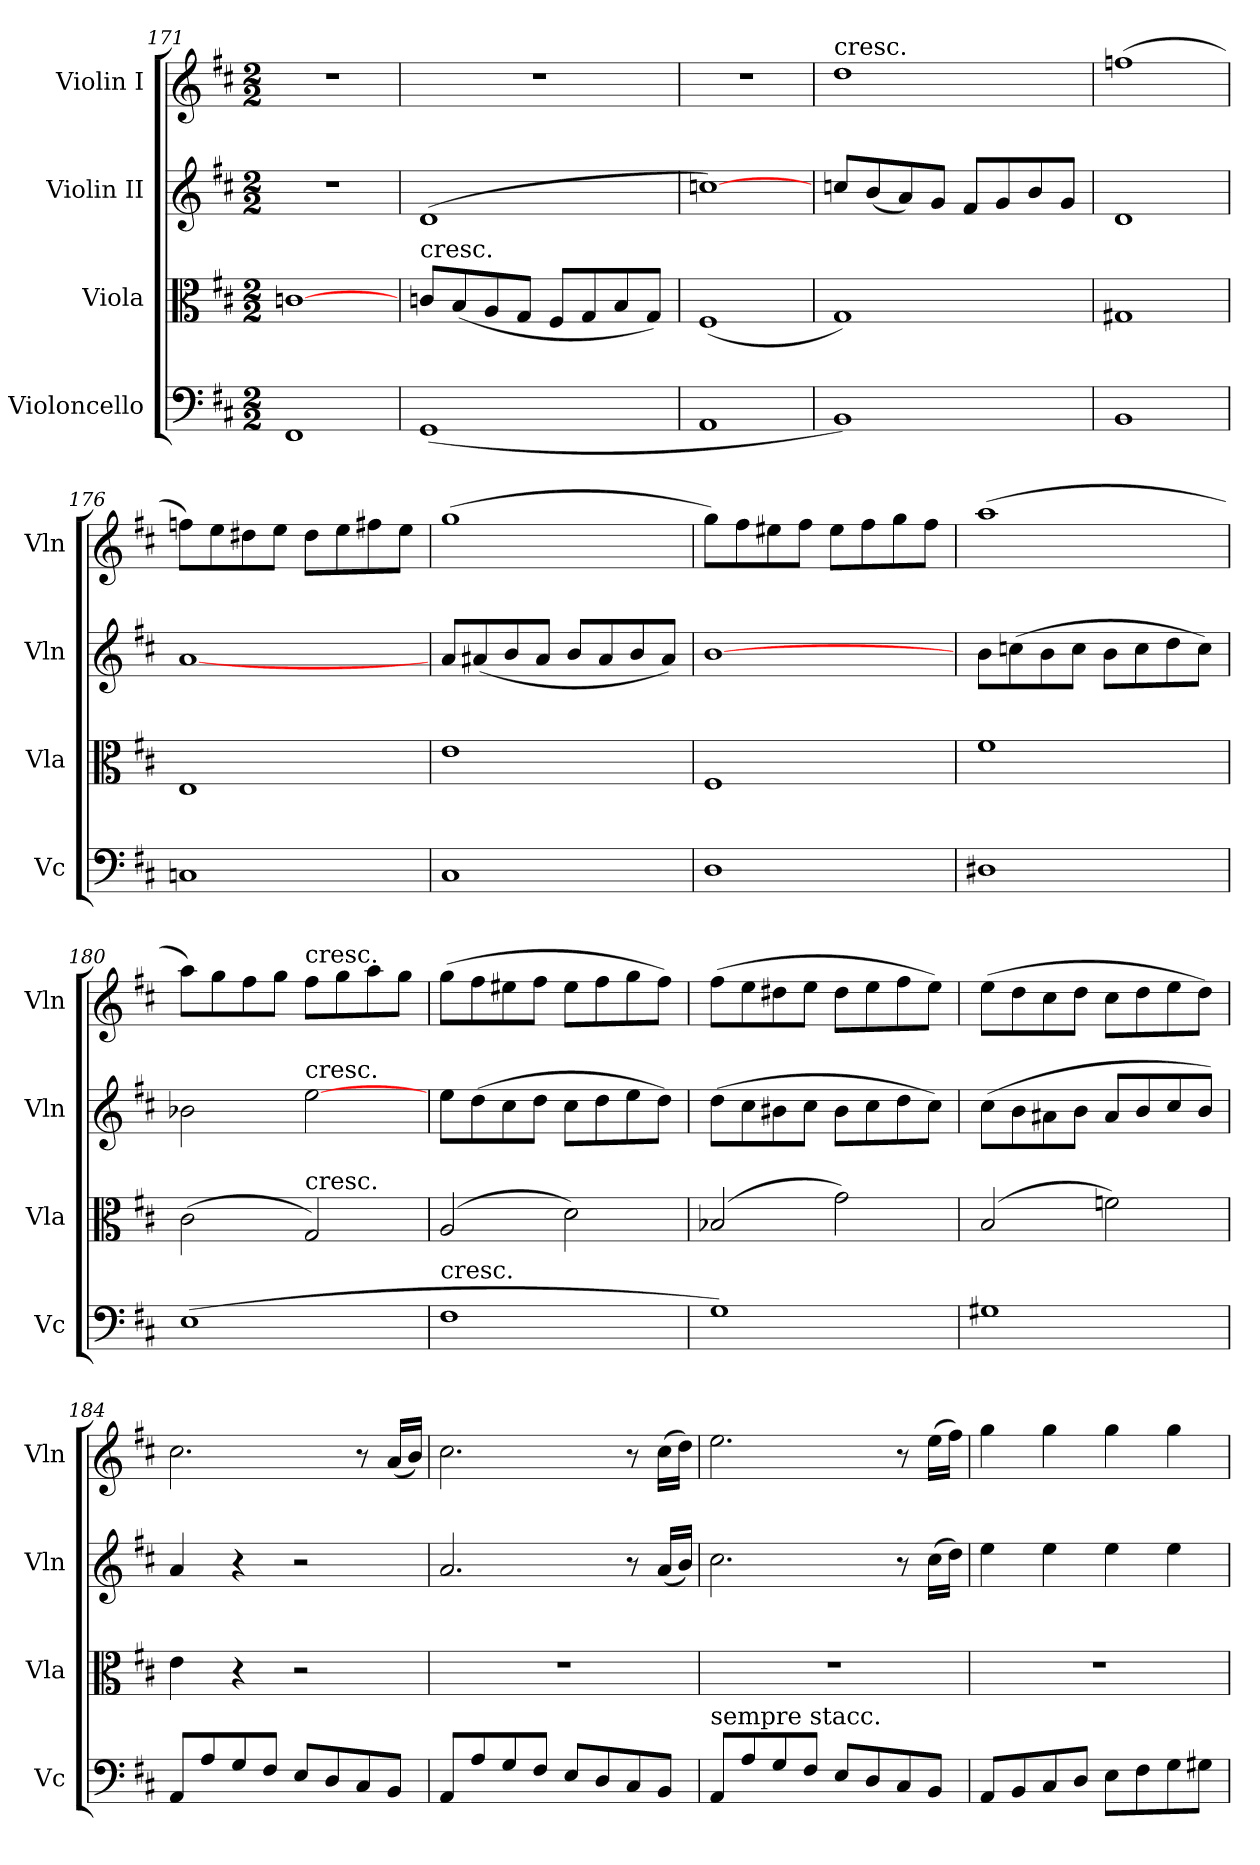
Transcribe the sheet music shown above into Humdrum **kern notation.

**kern	**kern	**kern	**kern
*part4	*part3	*part2	*part1
*staff4	*staff3	*staff2	*staff1
*I"Violoncello	*I"Viola	*I"Violin II	*I"Violin I
*I'Vc	*I'Vla	*I'Vln	*I'Vln
*clefF4	*clefC3	*clefG2	*clefG2
*k[f#c#]	*k[f#c#]	*k[f#c#]	*k[f#c#]
*D:	*D:	*D:	*D:
*M2/2	*M2/2	*M2/2	*M2/2
=171	=171	=171	=171
1FF#	[1cn	1r	1r
=172	=172	=172	=172
!	!LO:TX:a:t=cresc.	!	!
(1GG	8cn/L	(1d	1r
.	(8B/	.	.
.	8A/	.	.
.	8G/J	.	.
.	8F#/L	.	.
.	8G/	.	.
.	8B/	.	.
.	8G/J)	.	.
=173	=173	=173	=173
1AA	(1F#	[1ccn)	1r
=174	=174	=174	=174
!	!	!	!LO:TX:a:t=cresc.
1BB)	1G)	8ccn/L	1dd
.	.	(8b/	.
.	.	8a/)	.
.	.	8g/J	.
.	.	8f#/L	.
.	.	8g/	.
.	.	8b/	.
.	.	8g/J	.
=175	=175	=175	=175
1BB	1G#X	1d	(1ffn
=176	=176	=176	=176
1Cn	1E	[1a	8ffn\L)
.	.	.	8ee\
.	.	.	8dd#X\
.	.	.	8ee\J
.	.	.	8dd#\L
.	.	.	8ee\
.	.	.	8ff#X\
.	.	.	8ee\J
=177	=177	=177	=177
1C#	1e	8a/L	(1gg
.	.	(8a#X/	.
.	.	8b/	.
.	.	8a#/J	.
.	.	8b/L	.
.	.	8a#/	.
.	.	8b/	.
.	.	8a#/J)	.
=178	=178	=178	=178
1D	1F#	[1b	8gg\L)
.	.	.	8ff#\
.	.	.	8ee#X\
.	.	.	8ff#\J
.	.	.	8ee#\L
.	.	.	8ff#\
.	.	.	8gg\
.	.	.	8ff#\J
=179	=179	=179	=179
1D#X	1f#	8b\L	(1aa
.	.	(8ccn\	.
.	.	8b\	.
.	.	8cc\J	.
.	.	8b\L	.
.	.	8cc\	.
.	.	8dd\	.
.	.	8cc\J)	.
=180	=180	=180	=180
(1E	(2c#	2b-X	8aa\L)
.	.	.	8gg\
.	.	.	8ff#\
.	.	.	8gg\J
!	!	!	!LO:TX:a:t=cresc.
!	!	!LO:TX:a:t=cresc.	!
!	!LO:TX:a:t=cresc.	!	!
.	2G)	[2ee	8ff#\L
.	.	.	8gg\
.	.	.	8aa\
.	.	.	8gg\J
=181	=181	=181	=181
!LO:TX:a:t=cresc.	!	!	!
1F#	(2A	8ee\L	(8gg\L
.	.	(8dd\	8ff#\
.	.	8cc#\	8ee#X\
.	.	8dd\J	8ff#\J
.	2d)	8cc#\L	8ee#\L
.	.	8dd\	8ff#\
.	.	8ee\	8gg\
.	.	8dd\J)	8ff#\J)
=182	=182	=182	=182
1G)	(2B-X	(8dd\L	(8ff#\L
.	.	8cc#\	8ee\
.	.	8b#X\	8dd#X\
.	.	8cc#\J	8ee\J
.	2g)	8b#\L	8dd#\L
.	.	8cc#\	8ee\
.	.	8dd\	8ff#\
.	.	8cc#\J)	8ee\J)
=183	=183	=183	=183
1G#X	(2B	(8cc#\L	(8ee\L
.	.	8b\	8dd\
.	.	8a#X\	8cc#\
.	.	8b\J	8dd\J
.	2fn)	8a#/L	8cc#\L
.	.	8b/	8dd\
.	.	8cc#/	8ee\
.	.	8b/J)	8dd\J)
=184	=184	=184	=184
8AA/L	4e	4a	2.cc#
8A/	.	.	.
8G/	4r	4r	.
8F#/J	.	.	.
8E/L	2r	2r	.
8D/	.	.	.
8C#/	.	.	8r
8BB/J	.	.	(16a/LL
.	.	.	16b/JJ)
=185	=185	=185	=185
8AA/L	1r	2.a	2.cc#
8A/	.	.	.
8G/	.	.	.
8F#/J	.	.	.
8E/L	.	.	.
8D/	.	.	.
8C#/	.	8r	8r
8BB/J	.	(16a/LL	(16cc#\LL
.	.	16b/JJ)	16dd\JJ)
=186	=186	=186	=186
!LO:TX:a:t=sempre stacc.	!	!	!
8AA/L	1r	2.cc#	2.ee
8A/	.	.	.
8G/	.	.	.
8F#/J	.	.	.
8E/L	.	.	.
8D/	.	.	.
8C#/	.	8r	8r
8BB/J	.	(16cc#\LL	(16ee\LL
.	.	16dd\JJ)	16ff#\JJ)
=187	=187	=187	=187
8AA/L	1r	4ee	4gg
8BB/	.	.	.
8C#/	.	4ee	4gg
8D/J	.	.	.
8E\L	.	4ee	4gg
8F#\	.	.	.
8G\	.	4ee	4gg
8G#X\J	.	.	.
=	=	=	=
*-	*-	*-	*-
